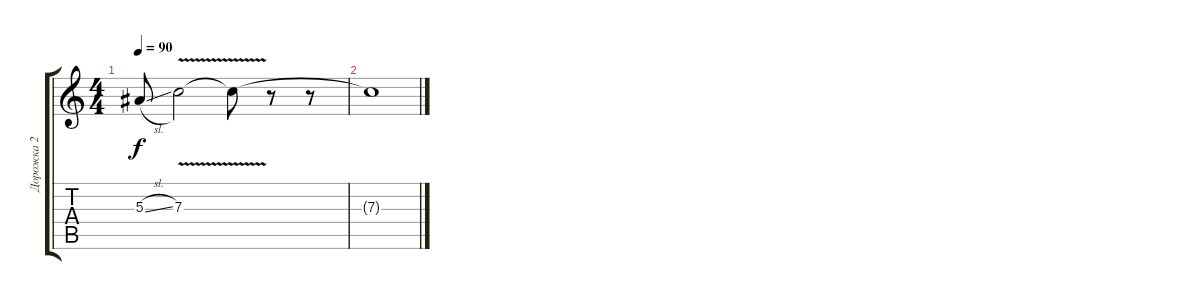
\track ("Дорожка 2" "Дорожка 2") {instrument acousticguitarsteel}
\staff {score tabs}
\tuning (D4 A3 F3 C3 G2 C2) {hide}
\ts (4 4)
\tempo 90
\clef g2
\ks c
5.3{sl}.8{dy f} 7.3{v}.2 7.3{t}.8 r.8 r.8 |
7.3{t}.1
